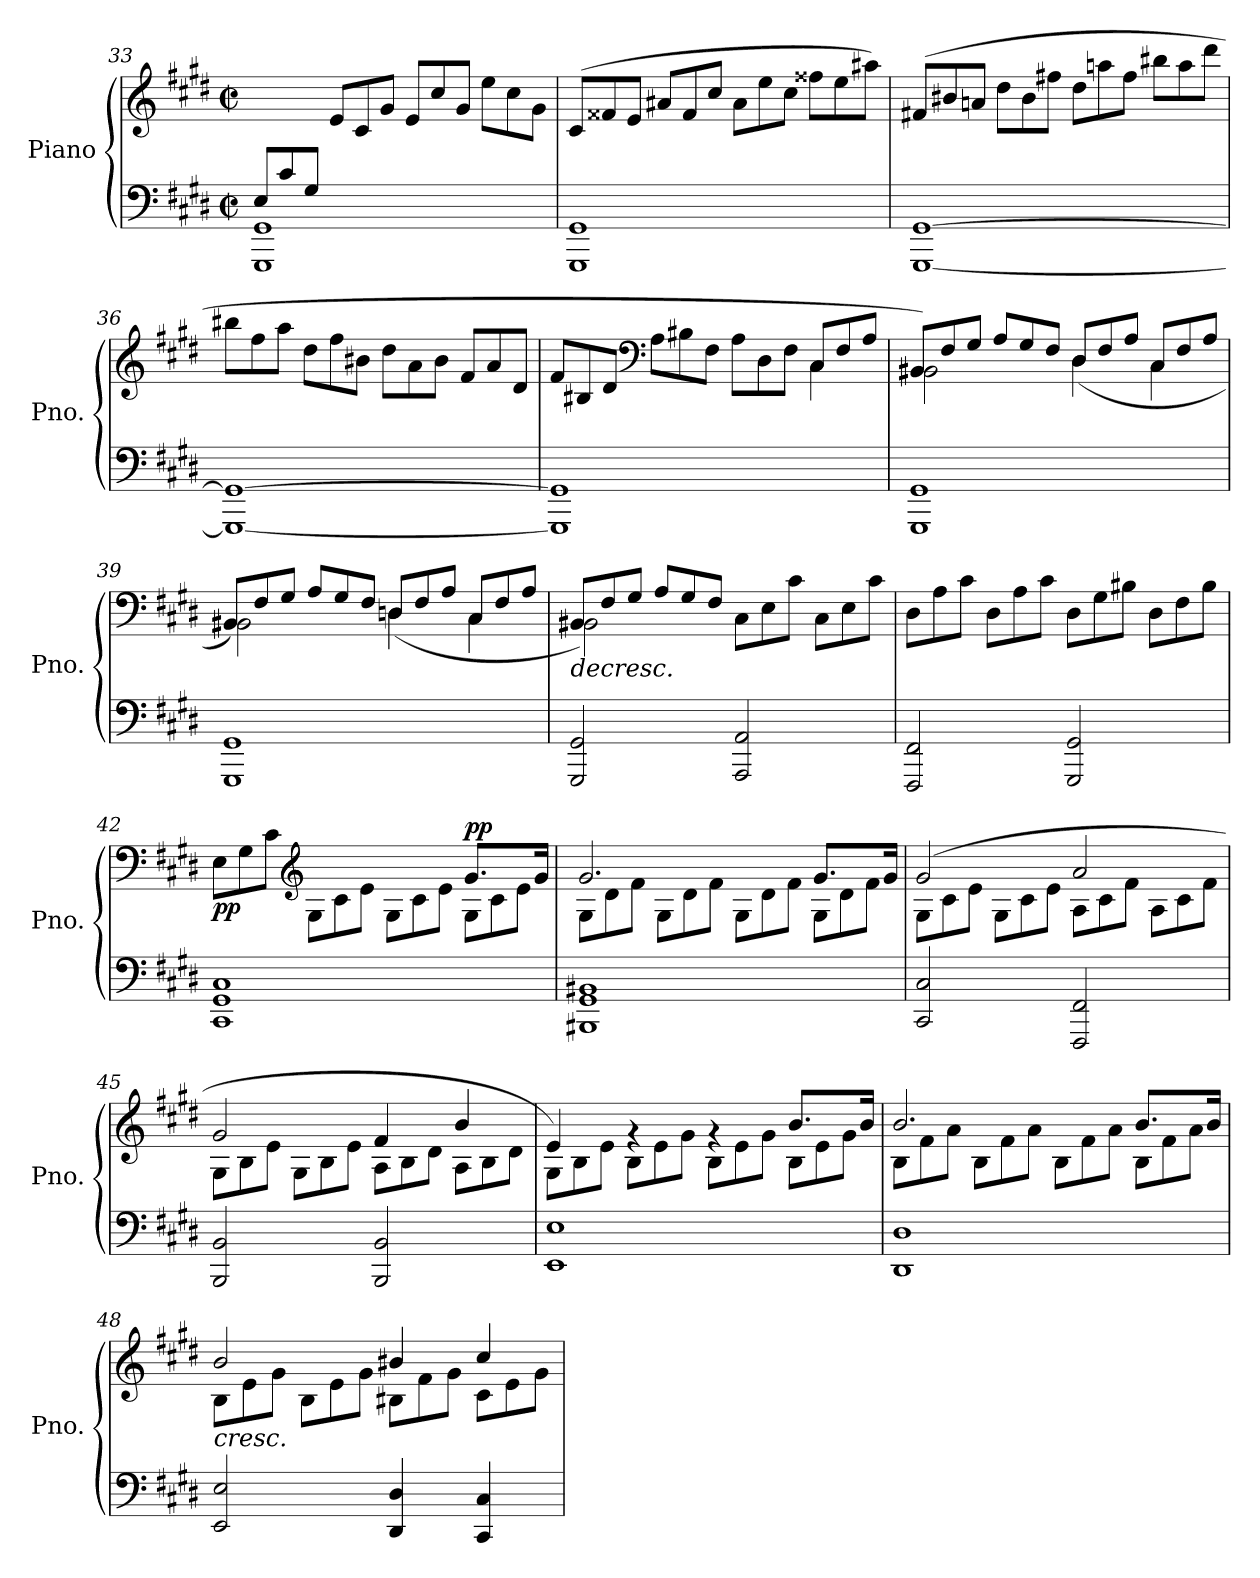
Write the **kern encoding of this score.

**kern	**kern	**dynam
*part1	*part1	*part1
*staff2	*staff1	*staff1/2
*I"Piano	*	*
*I'Pno.	*	*
*clefF4	*clefG2	*
*k[f#c#g#d#]	*k[f#c#g#d#]	*
*M2/2	*M2/2	*
*met(c|)	*met(c|)	*
*Xtuplet	*	*
=33	=33	=33
*^	*	*
(>12E/L	1GGG# 1GG#	4ryy	.
12c#/	.	.	.
12G#/J	.	.	.
*	*	*Xtuplet	*
2.ryy	.	12e/L	.
.	.	12c#/	.
.	.	12g#/J	.
.	.	12e/L	.
.	.	12cc#/	.
.	.	12g#/J	.
.	.	12ee\L	.
.	.	12cc#\	.
.	.	12g#\J)	.
*v	*v	*	*
=34	=34	=34
1GGG# 1GG#	(>12c#/L	.
.	12f##X/	.
.	12e/J	.
.	12a#X/L	.
.	12f##/	.
.	12cc#/J	.
.	12a#\L	.
.	12ee\	.
.	12cc#\J	.
.	12ff##X\L	.
.	12ee\	.
.	12aa#X\J)	.
=35	=35	=35
[1GGG# [1GG#	(>12f#X/L	.
.	12b#X/	.
.	12an/J	.
.	12dd#\L	.
.	12b#\	.
.	12ff#X\J	.
.	12dd#\L	.
.	12aan\	.
.	12ff#\J	.
.	12bb#X\L	.
.	12aa\	.
.	12ddd#\J	.
!!LO:LB:g=z
=36	=36	=36
1GGG#_ 1GG#_	12bb#X\L	.
.	12ff#\	.
.	12aa\J	.
.	12dd#\L	.
.	12ff#\	.
.	12b#X\J	.
.	12dd#\L	.
.	12a\	.
.	12b#\J	.
.	12f#/L	.
.	12a/	.
.	12d#/J	.
=37	=37	=37
*	*^	*
1GGG#] 1GG#]	12f#/L	2rcccyy	.
.	12B#X/	.	.
.	12d#/J	.	.
*	*clefF4	*	*
.	12A\L	.	.
.	12B#X\	.	.
.	12F#\J	.	.
.	12A\L	4rGGyy	.
.	12D#\	.	.
.	12F#\J	.	.
.	12C#/L	4C#\	.
.	12F#/	.	.
.	12A/J	.	.
=38	=38	=38	=38
1GGG# 1GG#	12BB#X/L)	2BB#\	.
.	12F#/	.	.
.	12G#/J	.	.
.	12A/L	.	.
.	12G#/	.	.
.	12F#/J	.	.
.	12D#/L	(<4D#\	.
.	12F#/	.	.
.	12A/J	.	.
.	12C#/L	4C#\	.
.	12F#/	.	.
.	12A/J	.	.
=39	=39	=39	=39
1GGG# 1GG#	12BB#X/L)	2BB#\	.
.	12F#/	.	.
.	12G#/J	.	.
.	12A/L	.	.
.	12G#/	.	.
.	12F#/J	.	.
.	12Dn/L	(<4D\	.
.	12F#/	.	.
.	12A/J	.	.
.	12C#/L	4C#\	.
.	12F#/	.	.
.	12A/J	.	.
!!LO:LB:g=z	!!
=40	=40	=40	=40
!	!LO:TX:b:i:t=decresc.	!	!
2GGG#/ 2GG#/	12BB#X/L	2BB#\)	.
.	12F#/	.	.
.	12G#/J	.	.
.	12A/L	.	.
.	12G#/	.	.
.	12F#/J	.	.
2AAA/ 2AA/	12C#\L	2ryy	.
.	12E\	.	.
.	12c#\J	.	.
.	12C#\L	.	.
.	12E\	.	.
.	12c#\J	.	.
*	*v	*v	*
=41	=41	=41
2FFF#/ 2FF#/	12D#\L	.
.	12A\	.
.	12c#\J	.
.	12D#\L	.
.	12A\	.
.	12c#\J	.
2GGG#/ 2GG#/	12D#\L	.
.	12G#\	.
.	12B#X\J	.
.	12D#\L	.
.	12F#\	.
.	12B#\J	.
=42	=42	=42
*	*^	*
!	!	!	!LO:DY:b
1CC# 1GG# 1C#	4ryy	12E\L	pp
.	.	12G#\	.
.	.	12c#\J	.
*	*clefG2	*	*
.	4ryy	12G#\L	.
.	.	12c#\	.
.	.	12e\J	.
.	4ryy	12G#\L	.
.	.	12c#\	.
.	.	12e\J	.
!	!	!	!LO:DY:a
.	8.g#/L	12G#\L	pp
.	.	12c#\	.
.	.	12e\J	.
.	16g#/Jk	.	.
=43	=43	=43	=43
1BBB#X 1GG# 1BB#X	2.g#/	12G#\L	.
.	.	12d#\	.
.	.	12f#\J	.
.	.	12G#\L	.
.	.	12d#\	.
.	.	12f#\J	.
.	.	12G#\L	.
.	.	12d#\	.
.	.	12f#\J	.
.	8.g#/L	12G#\L	.
.	.	12d#\	.
.	.	12f#\J	.
.	16g#/Jk	.	.
!!LO:PB:g=z	!!
=44	=44	=44	=44
2CC#/ 2C#/	(>2g#/	12G#\L	.
.	.	12c#\	.
.	.	12e\J	.
.	.	12G#\L	.
.	.	12c#\	.
.	.	12e\J	.
2FFF#/ 2FF#/	2a/	12A\L	.
.	.	12c#\	.
.	.	12f#\J	.
.	.	12A\L	.
.	.	12c#\	.
.	.	12f#\J	.
=45	=45	=45	=45
2BBB/ 2BB/	2g#/	12G#\L	.
.	.	12B\	.
.	.	12e\J	.
.	.	12G#\L	.
.	.	12B\	.
.	.	12e\J	.
2BBB/ 2BB/	4f#/	12A\L	.
.	.	12B\	.
.	.	12d#\J	.
.	4b/	12A\L	.
.	.	12B\	.
.	.	12d#\J	.
=46	=46	=46	=46
1EE 1E	4e/)	12G#\L	.
.	.	12B\	.
.	.	12e\J	.
.	4rg	12B\L	.
.	.	12e\	.
.	.	12g#\J	.
.	4rg	12B\L	.
.	.	12e\	.
.	.	12g#\J	.
.	8.b/L	12B\L	.
.	.	12e\	.
.	.	12g#\J	.
.	16b/Jk	.	.
!!LO:PB:g=z	!!
=47	=47	=47	=47
1DD# 1D#	2.b/	12B\L	.
.	.	12f#\	.
.	.	12a\J	.
.	.	12B\L	.
.	.	12f#\	.
.	.	12a\J	.
.	.	12B\L	.
.	.	12f#\	.
.	.	12a\J	.
.	8.b/L	12B\L	.
.	.	12f#\	.
.	.	12a\J	.
.	16b/Jk	.	.
=48	=48	=48	=48
!	!LO:TX:b:i:t=cresc.	!	!
2EE/ 2E/	2b/	12B\L	.
.	.	12e\	.
.	.	12g#\J	.
.	.	12B\L	.
.	.	12e\	.
.	.	12g#\J	.
4DD#/ 4D#/	4b#X/	12B#X\L	.
.	.	12f#\	.
.	.	12g#\J	.
4CC#/ 4C#/	4cc#/	12c#\L	.
.	.	12e\	.
.	.	12g#\J	.
*	*v	*v	*
=	=	=
*-	*-	*-
